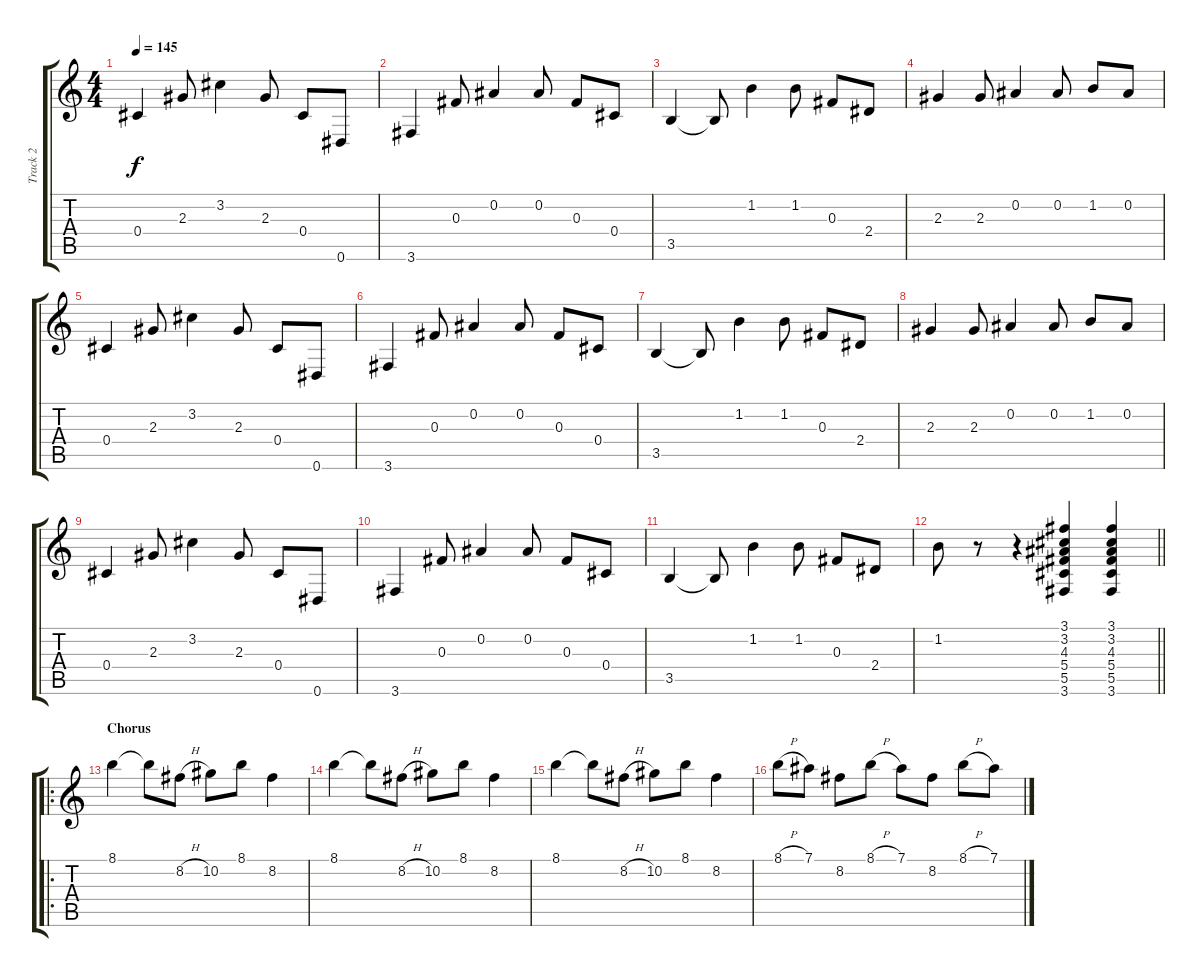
\track ("Track 2" "Track 2") {instrument electricguitarclean}
\staff {score tabs}
\tuning (Eb4 Bb3 Gb3 Db3 Ab2 Eb2) {hide}
\ts (4 4)
\tempo 145
\clef g2
\ks c
0.4.4{dy f} 2.3.8 3.2.4 2.3.8 0.4.8 0.6.8 |
3.6.4 0.3.8 0.2.4 0.2.8 0.3.8 0.4.8 |
3.5.4 3.5{t}.8 1.2.4 1.2.8 0.3.8 2.4.8 |
2.3.4 2.3.8 0.2.4 0.2.8 1.2.8 0.2.8 |
0.4.4 2.3.8 3.2.4 2.3.8 0.4.8 0.6.8 |
3.6.4 0.3.8 0.2.4 0.2.8 0.3.8 0.4.8 |
3.5.4 3.5{t}.8 1.2.4 1.2.8 0.3.8 2.4.8 |
2.3.4 2.3.8 0.2.4 0.2.8 1.2.8 0.2.8 |
0.4.4 2.3.8 3.2.4 2.3.8 0.4.8 0.6.8 |
3.6.4 0.3.8 0.2.4 0.2.8 0.3.8 0.4.8 |
3.5.4 3.5{t}.8 1.2.4 1.2.8 0.3.8 2.4.8 |
\barLineRight lightlight
1.2.8 r.8 r.4 (3.1 3.2 4.3 5.4 5.5 3.6).4 (3.1 3.2 4.3 5.4 5.5 3.6).4 |
\ro
\section ("" "Chorus")
8.1.4 8.1{t}.8 8.2{h}.8 10.2.8 8.1.8 8.2.4 |
8.1.4 8.1{t}.8 8.2{h}.8 10.2.8 8.1.8 8.2.4 |
8.1.4 8.1{t}.8 8.2{h}.8 10.2.8 8.1.8 8.2.4 |
8.1{h}.8 7.1.8 8.2.8 8.1{h}.8 7.1.8 8.2.8 8.1{h}.8 7.1.8
